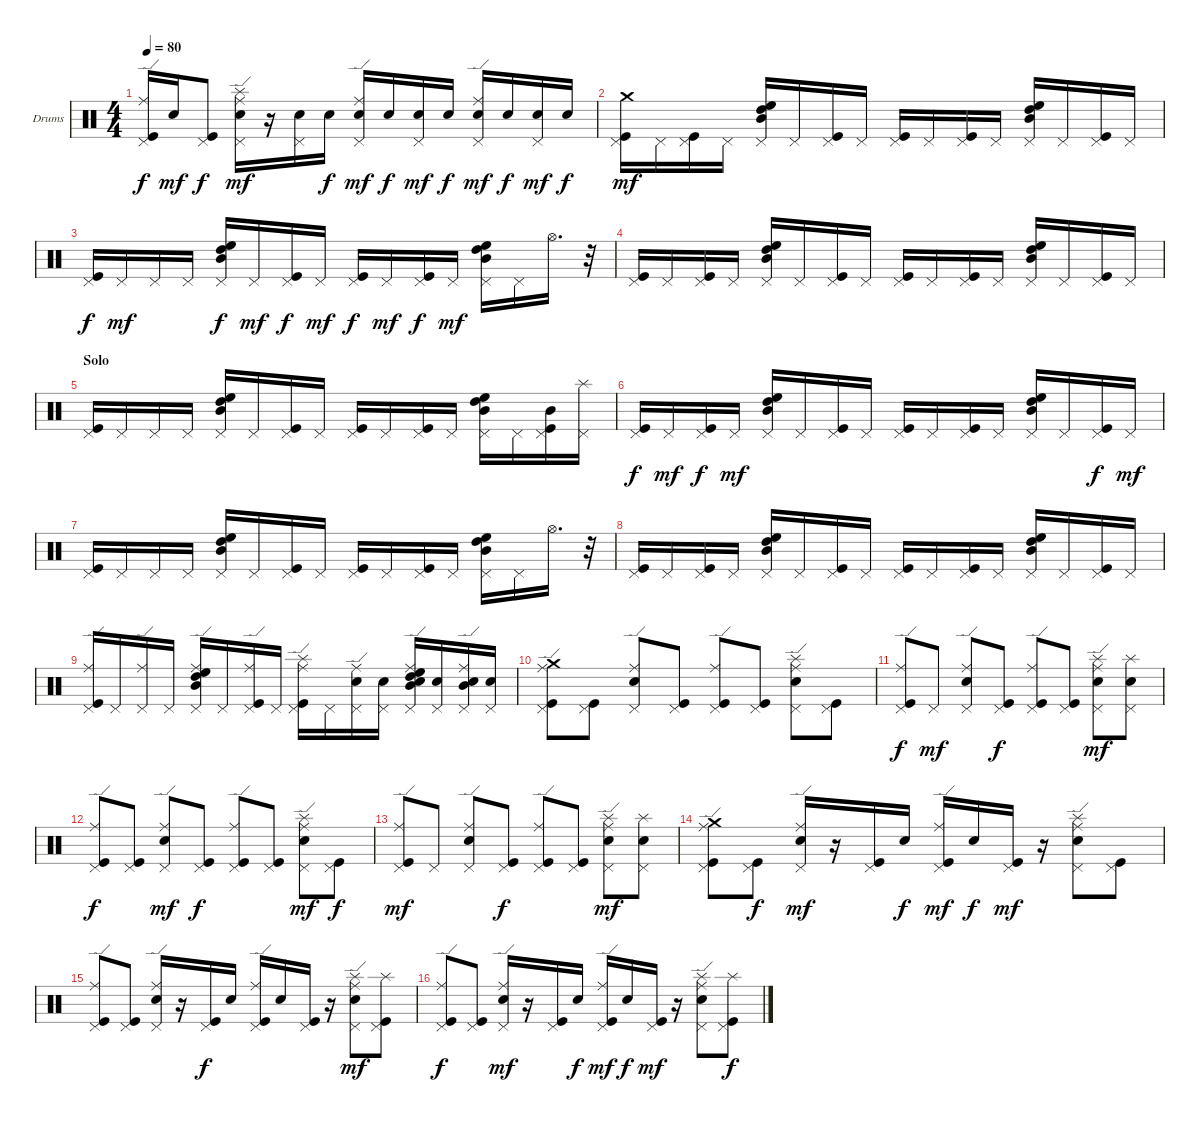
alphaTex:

\bracketExtendMode groupsimilarinstruments
\firstSystemTrackNameOrientation horizontal
\otherSystemsTrackNameOrientation horizontal
\track ("Drumkit" "Drums") {instrument percussion}
\staff {score}
\articulation defaults
\ts (4 4)
\tempo 80
\clef neutral
\ks c
("Pedal Hi-Hat (hit)" "Ride (edge)" "Kick (hit)").16{dy f} "Snare (hit) 2".16{dy mf} ("Pedal Hi-Hat (hit)" "Kick (hit)").8{dy f} ("Pedal Hi-Hat (hit)" "Ride (edge)" "Snare (hit) 2" "Splash (hit)").16{dy mf} r.16 ("Pedal Hi-Hat (hit)" "Snare (hit) 2").16 "Snare (hit) 2".16{dy f} ("Pedal Hi-Hat (hit)" "Ride (edge)" "Snare (hit) 2").16{dy mf} "Snare (hit) 2".16{dy f} ("Pedal Hi-Hat (hit)" "Snare (hit) 2").16{dy mf} "Snare (hit) 2".16{dy f} ("Pedal Hi-Hat (hit)" "Ride (edge)" "Snare (hit) 2").16{dy mf} "Snare (hit) 2".16{dy f} ("Pedal Hi-Hat (hit)" "Snare (hit) 2").16{dy mf} "Snare (hit) 2".16{dy f} |
("Pedal Hi-Hat (hit)" "Crash medium (hit)" "Kick (hit)").16{dy mf} "Pedal Hi-Hat (hit)".16 ("Pedal Hi-Hat (hit)" "Kick (hit)").16 "Pedal Hi-Hat (hit)".16 ("Pedal Hi-Hat (hit)" "High Floor Tom (hit)" "High Tom (hit)" "Mid Tom (hit)").16 "Pedal Hi-Hat (hit)".16 ("Pedal Hi-Hat (hit)" "Kick (hit)").16 "Pedal Hi-Hat (hit)".16 ("Pedal Hi-Hat (hit)" "Kick (hit)").16 "Pedal Hi-Hat (hit)".16 ("Pedal Hi-Hat (hit)" "Kick (hit)").16 "Pedal Hi-Hat (hit)".16 ("Pedal Hi-Hat (hit)" "High Tom (hit)" "High Floor Tom (hit)" "Mid Tom (hit)").16 "Pedal Hi-Hat (hit)".16 ("Pedal Hi-Hat (hit)" "Kick (hit)").16 "Pedal Hi-Hat (hit)".16 |
("Pedal Hi-Hat (hit)" "Kick (hit)").16{dy f} "Pedal Hi-Hat (hit)".16{dy mf} "Pedal Hi-Hat (hit)".16 "Pedal Hi-Hat (hit)".16 ("Pedal Hi-Hat (hit)" "High Floor Tom (hit)" "High Tom (hit)" "Mid Tom (hit)").16{dy f} "Pedal Hi-Hat (hit)".16{dy mf} ("Pedal Hi-Hat (hit)" "Kick (hit)").16{dy f} "Pedal Hi-Hat (hit)".16{dy mf} ("Pedal Hi-Hat (hit)" "Kick (hit)").16{dy f} "Pedal Hi-Hat (hit)".16{dy mf} ("Pedal Hi-Hat (hit)" "Kick (hit)").16{dy f} "Pedal Hi-Hat (hit)".16{dy mf} ("Pedal Hi-Hat (hit)" "High Floor Tom (hit)" "High Tom (hit)" "Mid Tom (hit)").16 "Pedal Hi-Hat (hit)".16 "Hi-Hat (open)".16{d} r.32 |
("Pedal Hi-Hat (hit)" "Kick (hit)").16 "Pedal Hi-Hat (hit)".16 ("Pedal Hi-Hat (hit)" "Kick (hit)").16 "Pedal Hi-Hat (hit)".16 ("Pedal Hi-Hat (hit)" "High Floor Tom (hit)" "High Tom (hit)" "Mid Tom (hit)").16 "Pedal Hi-Hat (hit)".16 ("Pedal Hi-Hat (hit)" "Kick (hit)").16 "Pedal Hi-Hat (hit)".16 ("Pedal Hi-Hat (hit)" "Kick (hit)").16 "Pedal Hi-Hat (hit)".16 ("Pedal Hi-Hat (hit)" "Kick (hit)").16 "Pedal Hi-Hat (hit)".16 ("Pedal Hi-Hat (hit)" "High Tom (hit)" "High Floor Tom (hit)" "Mid Tom (hit)").16 "Pedal Hi-Hat (hit)".16 ("Pedal Hi-Hat (hit)" "Kick (hit)").16 "Pedal Hi-Hat (hit)".16 |
\section ("" "Solo")
("Pedal Hi-Hat (hit)" "Kick (hit)").16 "Pedal Hi-Hat (hit)".16 "Pedal Hi-Hat (hit)".16 "Pedal Hi-Hat (hit)".16 ("Pedal Hi-Hat (hit)" "High Floor Tom (hit)" "High Tom (hit)" "Mid Tom (hit)").16 "Pedal Hi-Hat (hit)".16 ("Pedal Hi-Hat (hit)" "Kick (hit)").16 "Pedal Hi-Hat (hit)".16 ("Pedal Hi-Hat (hit)" "Kick (hit)").16 "Pedal Hi-Hat (hit)".16 ("Pedal Hi-Hat (hit)" "Kick (hit)").16 "Pedal Hi-Hat (hit)".16 ("Pedal Hi-Hat (hit)" "High Floor Tom (hit)" "High Tom (hit)" "Mid Tom (hit)").16 "Pedal Hi-Hat (hit)".16 ("Pedal Hi-Hat (hit)" "Mid Tom (hit)" "Kick (hit)").16 ("Pedal Hi-Hat (hit)" "Splash (hit)").16 |
("Pedal Hi-Hat (hit)" "Kick (hit)").16{dy f} "Pedal Hi-Hat (hit)".16{dy mf} ("Pedal Hi-Hat (hit)" "Kick (hit)").16{dy f} "Pedal Hi-Hat (hit)".16{dy mf} ("Pedal Hi-Hat (hit)" "High Floor Tom (hit)" "High Tom (hit)" "Mid Tom (hit)").16 "Pedal Hi-Hat (hit)".16 ("Pedal Hi-Hat (hit)" "Kick (hit)").16 "Pedal Hi-Hat (hit)".16 ("Pedal Hi-Hat (hit)" "Kick (hit)").16 "Pedal Hi-Hat (hit)".16 ("Pedal Hi-Hat (hit)" "Kick (hit)").16 "Pedal Hi-Hat (hit)".16 ("Pedal Hi-Hat (hit)" "High Floor Tom (hit)" "High Tom (hit)" "Mid Tom (hit)").16 "Pedal Hi-Hat (hit)".16 ("Pedal Hi-Hat (hit)" "Kick (hit)").16{dy f} "Pedal Hi-Hat (hit)".16{dy mf} |
("Pedal Hi-Hat (hit)" "Kick (hit)").16 "Pedal Hi-Hat (hit)".16 "Pedal Hi-Hat (hit)".16 "Pedal Hi-Hat (hit)".16 ("Pedal Hi-Hat (hit)" "High Floor Tom (hit)" "High Tom (hit)" "Mid Tom (hit)").16 "Pedal Hi-Hat (hit)".16 ("Pedal Hi-Hat (hit)" "Kick (hit)").16 "Pedal Hi-Hat (hit)".16 ("Pedal Hi-Hat (hit)" "Kick (hit)").16 "Pedal Hi-Hat (hit)".16 ("Pedal Hi-Hat (hit)" "Kick (hit)").16 "Pedal Hi-Hat (hit)".16 ("Pedal Hi-Hat (hit)" "High Floor Tom (hit)" "High Tom (hit)" "Mid Tom (hit)").16 "Pedal Hi-Hat (hit)".16 "Hi-Hat (open)".16{d} r.32 |
("Pedal Hi-Hat (hit)" "Kick (hit)").16 "Pedal Hi-Hat (hit)".16 ("Pedal Hi-Hat (hit)" "Kick (hit)").16 "Pedal Hi-Hat (hit)".16 ("Pedal Hi-Hat (hit)" "High Floor Tom (hit)" "High Tom (hit)" "Mid Tom (hit)").16 "Pedal Hi-Hat (hit)".16 ("Pedal Hi-Hat (hit)" "Kick (hit)").16 "Pedal Hi-Hat (hit)".16 ("Pedal Hi-Hat (hit)" "Kick (hit)").16 "Pedal Hi-Hat (hit)".16 ("Pedal Hi-Hat (hit)" "Kick (hit)").16 "Pedal Hi-Hat (hit)".16 ("Pedal Hi-Hat (hit)" "High Floor Tom (hit)" "High Tom (hit)" "Mid Tom (hit)").16 "Pedal Hi-Hat (hit)".16 ("Pedal Hi-Hat (hit)" "Kick (hit)").16 "Pedal Hi-Hat (hit)".16 |
("Pedal Hi-Hat (hit)" "Ride (edge)" "Kick (hit)").16 "Pedal Hi-Hat (hit)".16 ("Pedal Hi-Hat (hit)" "Ride (edge)").16 "Pedal Hi-Hat (hit)".16 ("Pedal Hi-Hat (hit)" "Ride (edge)" "High Floor Tom (hit)" "High Tom (hit)" "Mid Tom (hit)").16 "Pedal Hi-Hat (hit)".16 ("Pedal Hi-Hat (hit)" "Ride (edge)" "Kick (hit)").16 "Pedal Hi-Hat (hit)".16 ("Pedal Hi-Hat (hit)" "Splash (hit)" "Ride (edge)" "Kick (hit)").16 "Pedal Hi-Hat (hit)".16 ("Pedal Hi-Hat (hit)" "Ride (edge)" "Snare (hit) 2").16 ("Pedal Hi-Hat (hit)" "Snare (hit) 2").16 ("Ride (edge)" "Snare (hit) 2" "Mid Tom (hit)" "High Floor Tom (hit)" "High Tom (hit)" "Pedal Hi-Hat (hit)").16 ("Snare (hit) 2" "Pedal Hi-Hat (hit)").16 ("Ride (edge)" "Snare (hit) 2" "Mid Tom (hit)" "Pedal Hi-Hat (hit)").16 ("Snare (hit) 2" "Pedal Hi-Hat (hit)").16 |
("Pedal Hi-Hat (hit)" "Ride (edge)" "Crash medium (hit)" "Kick (hit)").8 ("Pedal Hi-Hat (hit)" "Kick (hit)").8 ("Pedal Hi-Hat (hit)" "Ride (edge)" "Snare (hit) 2").8 ("Pedal Hi-Hat (hit)" "Kick (hit)").8 ("Pedal Hi-Hat (hit)" "Ride (edge)" "Kick (hit)").8 ("Pedal Hi-Hat (hit)" "Kick (hit)").8 ("Pedal Hi-Hat (hit)" "Ride (edge)" "Snare (hit) 2" "Splash (hit)").8 ("Pedal Hi-Hat (hit)" "Kick (hit)").8 |
("Pedal Hi-Hat (hit)" "Ride (edge)" "Kick (hit)").8{dy f} "Pedal Hi-Hat (hit)".8{dy mf} ("Pedal Hi-Hat (hit)" "Ride (edge)" "Snare (hit) 2").8 ("Pedal Hi-Hat (hit)" "Kick (hit)").8{dy f} ("Pedal Hi-Hat (hit)" "Ride (edge)" "Kick (hit)").8 ("Pedal Hi-Hat (hit)" "Kick (hit)").8 ("Pedal Hi-Hat (hit)" "Ride (edge)" "Snare (hit) 2" "Splash (hit)").8{dy mf} ("Pedal Hi-Hat (hit)" "Snare (hit) 2" "Splash (hit)").8 |
("Pedal Hi-Hat (hit)" "Ride (edge)" "Kick (hit)").8{dy f} ("Pedal Hi-Hat (hit)" "Kick (hit)").8 ("Pedal Hi-Hat (hit)" "Ride (edge)" "Snare (hit) 2").8{dy mf} ("Pedal Hi-Hat (hit)" "Kick (hit)").8{dy f} ("Pedal Hi-Hat (hit)" "Ride (edge)" "Kick (hit)").8 ("Pedal Hi-Hat (hit)" "Kick (hit)").8 ("Splash (hit)" "Snare (hit) 2" "Ride (edge)" "Pedal Hi-Hat (hit)").8{dy mf} ("Pedal Hi-Hat (hit)" "Kick (hit)").8{dy f} |
("Pedal Hi-Hat (hit)" "Ride (edge)" "Kick (hit)").8{dy mf} "Pedal Hi-Hat (hit)".8 ("Pedal Hi-Hat (hit)" "Ride (edge)" "Snare (hit) 2").8 ("Pedal Hi-Hat (hit)" "Kick (hit)").8{dy f} ("Pedal Hi-Hat (hit)" "Ride (edge)" "Kick (hit)").8 ("Pedal Hi-Hat (hit)" "Kick (hit)").8 ("Pedal Hi-Hat (hit)" "Ride (edge)" "Snare (hit) 2" "Splash (hit)").8{dy mf} ("Pedal Hi-Hat (hit)" "Splash (hit)" "Snare (hit) 2").8 |
("Pedal Hi-Hat (hit)" "Ride (edge)" "Crash medium (hit)" "Kick (hit)").8 ("Pedal Hi-Hat (hit)" "Kick (hit)").8{dy f} ("Pedal Hi-Hat (hit)" "Ride (edge)" "Snare (hit) 2").16{dy mf} r.16 ("Pedal Hi-Hat (hit)" "Kick (hit)").16 "Snare (hit) 2".16{dy f} ("Pedal Hi-Hat (hit)" "Ride (edge)" "Kick (hit)").16{dy mf} "Snare (hit) 2".16{dy f} ("Pedal Hi-Hat (hit)" "Kick (hit)").16{dy mf} r.16 ("Pedal Hi-Hat (hit)" "Ride (edge)" "Snare (hit) 2" "Splash (hit)").8 ("Pedal Hi-Hat (hit)" "Kick (hit)").8 |
("Pedal Hi-Hat (hit)" "Ride (edge)" "Kick (hit)").8 ("Pedal Hi-Hat (hit)" "Kick (hit)").8 ("Pedal Hi-Hat (hit)" "Ride (edge)" "Snare (hit) 2").16 r.16 ("Pedal Hi-Hat (hit)" "Kick (hit)").16{dy f} "Snare (hit) 2".16 ("Pedal Hi-Hat (hit)" "Ride (edge)" "Kick (hit)").16 "Snare (hit) 2".16 ("Pedal Hi-Hat (hit)" "Kick (hit)").16 r.16 ("Pedal Hi-Hat (hit)" "Ride (edge)" "Snare (hit) 2" "Splash (hit)").8{dy mf} ("Splash (hit)" "Pedal Hi-Hat (hit)" "Kick (hit)").8 |
("Pedal Hi-Hat (hit)" "Ride (edge)" "Kick (hit)").8{dy f} ("Pedal Hi-Hat (hit)" "Kick (hit)").8 ("Pedal Hi-Hat (hit)" "Ride (edge)" "Snare (hit) 2").16{dy mf} r.16 ("Pedal Hi-Hat (hit)" "Kick (hit)").16 "Snare (hit) 2".16{dy f} ("Pedal Hi-Hat (hit)" "Ride (edge)" "Kick (hit)").16{dy mf} "Snare (hit) 2".16{dy f} ("Pedal Hi-Hat (hit)" "Kick (hit)").16{dy mf} r.16 ("Pedal Hi-Hat (hit)" "Ride (edge)" "Snare (hit) 2" "Splash (hit)").8 ("Pedal Hi-Hat (hit)" "Splash (hit)" "Kick (hit)").8{dy f}
